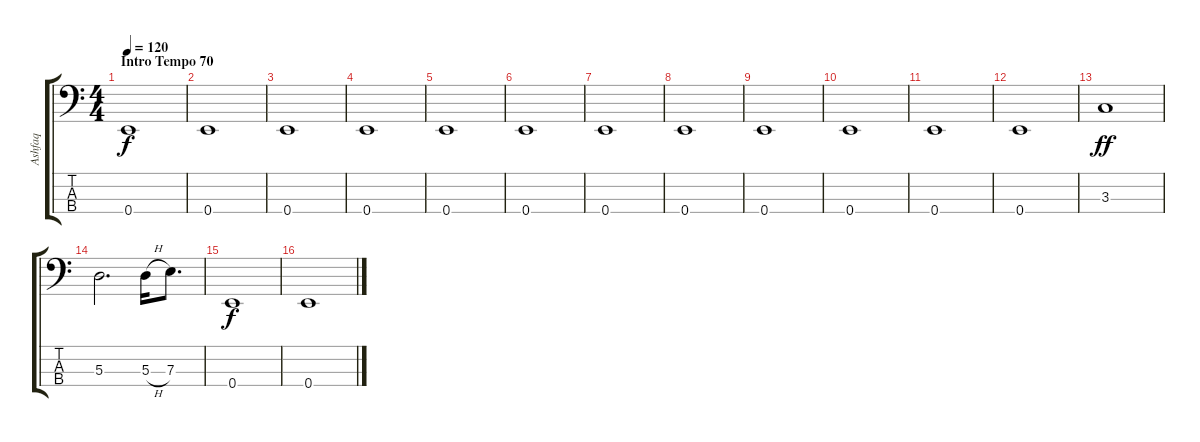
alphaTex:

\track ("Ashfaq" "Ashfaq") {instrument electricbassfinger}
\staff {score tabs}
\tuning (G2 D2 A1 E1) {hide}
\ts (4 4)
\section ("" "Intro Tempo 70")
\tempo 120
\tempo 70
\tempo 120
\clef f4
\ks c
0.4.1{dy f instrument electricbassfinger} |
0.4.1 |
0.4.1 |
0.4.1 |
0.4.1 |
0.4.1 |
0.4.1 |
0.4.1 |
0.4.1 |
0.4.1 |
0.4.1 |
0.4.1 |
3.3.1{dy ff} |
5.3.2{d} 5.3{h}.16 7.3.8{d} |
0.4.1{dy f} |
0.4.1
